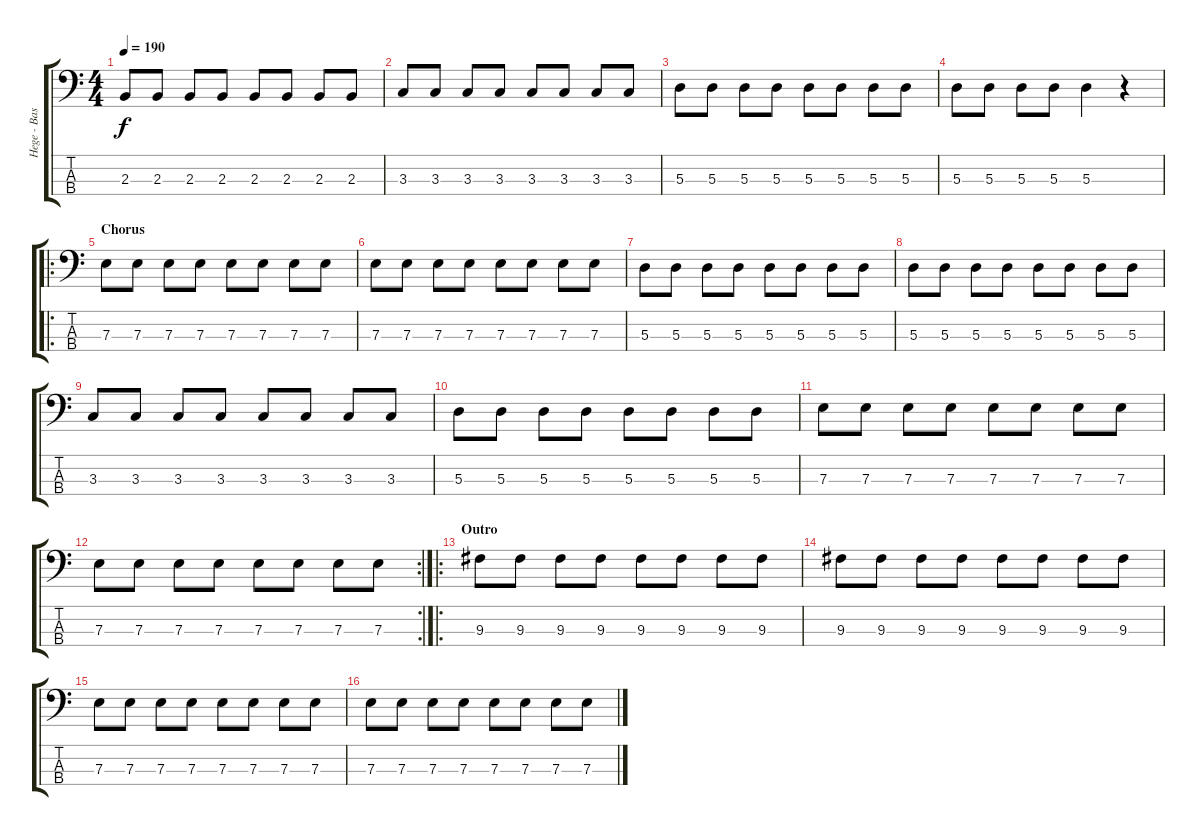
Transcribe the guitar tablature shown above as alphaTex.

\track ("Hege - Bass" "Hege - Bas") {instrument electricbassfinger}
\staff {score tabs}
\tuning (G2 D2 A1 E1) {hide}
\ts (4 4)
\tempo 190
\clef f4
\ks c
2.3.8{dy f} 2.3.8 2.3.8 2.3.8 2.3.8 2.3.8 2.3.8 2.3.8 |
3.3.8 3.3.8 3.3.8 3.3.8 3.3.8 3.3.8 3.3.8 3.3.8 |
5.3.8 5.3.8 5.3.8 5.3.8 5.3.8 5.3.8 5.3.8 5.3.8 |
5.3.8 5.3.8 5.3.8 5.3.8 5.3.4 r.4 |
\ro
\section ("" "Chorus")
7.3.8 7.3.8 7.3.8 7.3.8 7.3.8 7.3.8 7.3.8 7.3.8 |
7.3.8 7.3.8 7.3.8 7.3.8 7.3.8 7.3.8 7.3.8 7.3.8 |
5.3.8 5.3.8 5.3.8 5.3.8 5.3.8 5.3.8 5.3.8 5.3.8 |
5.3.8 5.3.8 5.3.8 5.3.8 5.3.8 5.3.8 5.3.8 5.3.8 |
3.3.8 3.3.8 3.3.8 3.3.8 3.3.8 3.3.8 3.3.8 3.3.8 |
5.3.8 5.3.8 5.3.8 5.3.8 5.3.8 5.3.8 5.3.8 5.3.8 |
7.3.8 7.3.8 7.3.8 7.3.8 7.3.8 7.3.8 7.3.8 7.3.8 |
\rc 2
7.3.8 7.3.8 7.3.8 7.3.8 7.3.8 7.3.8 7.3.8 7.3.8 |
\ro
\section ("" "Outro")
9.3.8 9.3.8 9.3.8 9.3.8 9.3.8 9.3.8 9.3.8 9.3.8 |
9.3.8 9.3.8 9.3.8 9.3.8 9.3.8 9.3.8 9.3.8 9.3.8 |
7.3.8 7.3.8 7.3.8 7.3.8 7.3.8 7.3.8 7.3.8 7.3.8 |
7.3.8 7.3.8 7.3.8 7.3.8 7.3.8 7.3.8 7.3.8 7.3.8
